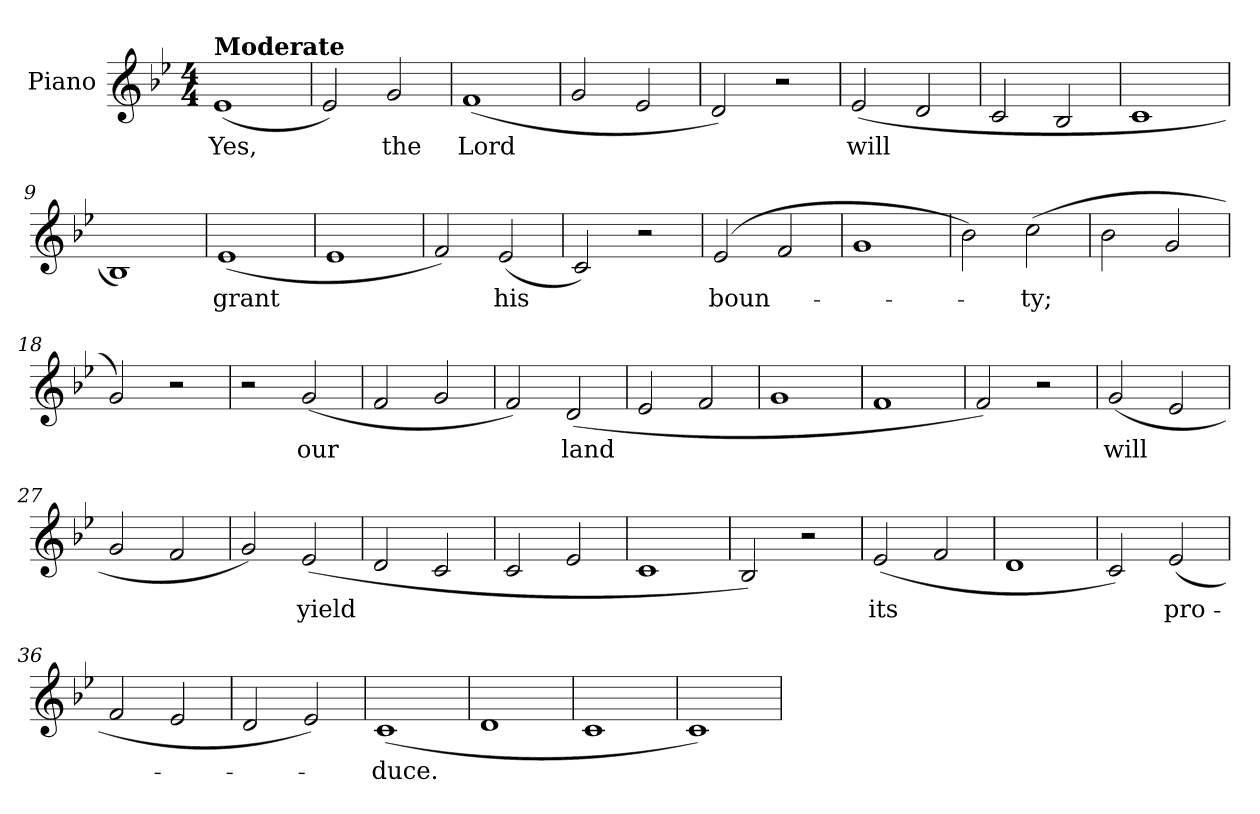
**kern	**text
*part1	*part1
*staff1	*staff1
*I"Piano	*
*I'Pno.	*
*clefG2	*
*k[b-e-]	*
*B-:	*
*M4/4	*
*MM120	*
=1	=1
!LO:TX:a:B:t=Moderate	!
!	!LO:LY:b
(1e-	Yes,
=2	=2
2e-/)	.
!	!LO:LY:b
2g/	the
=3	=3
!	!LO:LY:b
(1f	Lord
=4	=4
2g/	.
2e-/	.
=5	=5
2d/)	.
2r	.
=6	=6
!	!LO:LY:b
(2e-/	will
2d/	.
=7	=7
2c/	.
2B-/	.
=8	=8
1c	.
=9	=9
1B-)	.
=10	=10
!	!LO:LY:b
(1e-	grant
!!LO:LB:g=z
=11	=11
1e-	.
=12	=12
2f/)	.
!	!LO:LY:b
(2e-/	his
=13	=13
2c/)	.
2r	.
=14	=14
!	!LO:LY:b
(2e-/	boun-
2f/	.
=15	=15
1g	.
=16	=16
2b-\)	.
!	!LO:LY:b
(2cc\	-ty;
=17	=17
2b-\	.
2g/	.
=18	=18
2g/)	.
2r	.
=19	=19
2r	.
!	!LO:LY:b
(2g/	our
=20	=20
2f/	.
2g/	.
=21	=21
2f/)	.
!	!LO:LY:b
(2d/	land
!!LO:LB:g=z
=22	=22
2e-/	.
2f/	.
=23	=23
1g	.
=24	=24
1f	.
=25	=25
2f/)	.
2r	.
=26	=26
!	!LO:LY:b
(2g/	will
2e-/	.
=27	=27
2g/	.
2f/	.
=28	=28
2g/)	.
!	!LO:LY:b
(2e-/	yield
=29	=29
2d/	.
2c/	.
=30	=30
2c/	.
2e-/	.
=31	=31
1c	.
=32	=32
2B-/)	.
2r	.
!!LO:LB:g=z
=33	=33
!	!LO:LY:b
(2e-/	its
2f/	.
=34	=34
1d	.
=35	=35
2c/)	.
!	!LO:LY:b
(2e-/	pro-
=36	=36
2f/	.
2e-/	.
=37	=37
2d/	.
2e-/)	.
=38	=38
!	!LO:LY:b
(1c	-duce.
=39	=39
1d	.
=40	=40
1c	.
=41	=41
1c)	.
=	=
*-	*-
